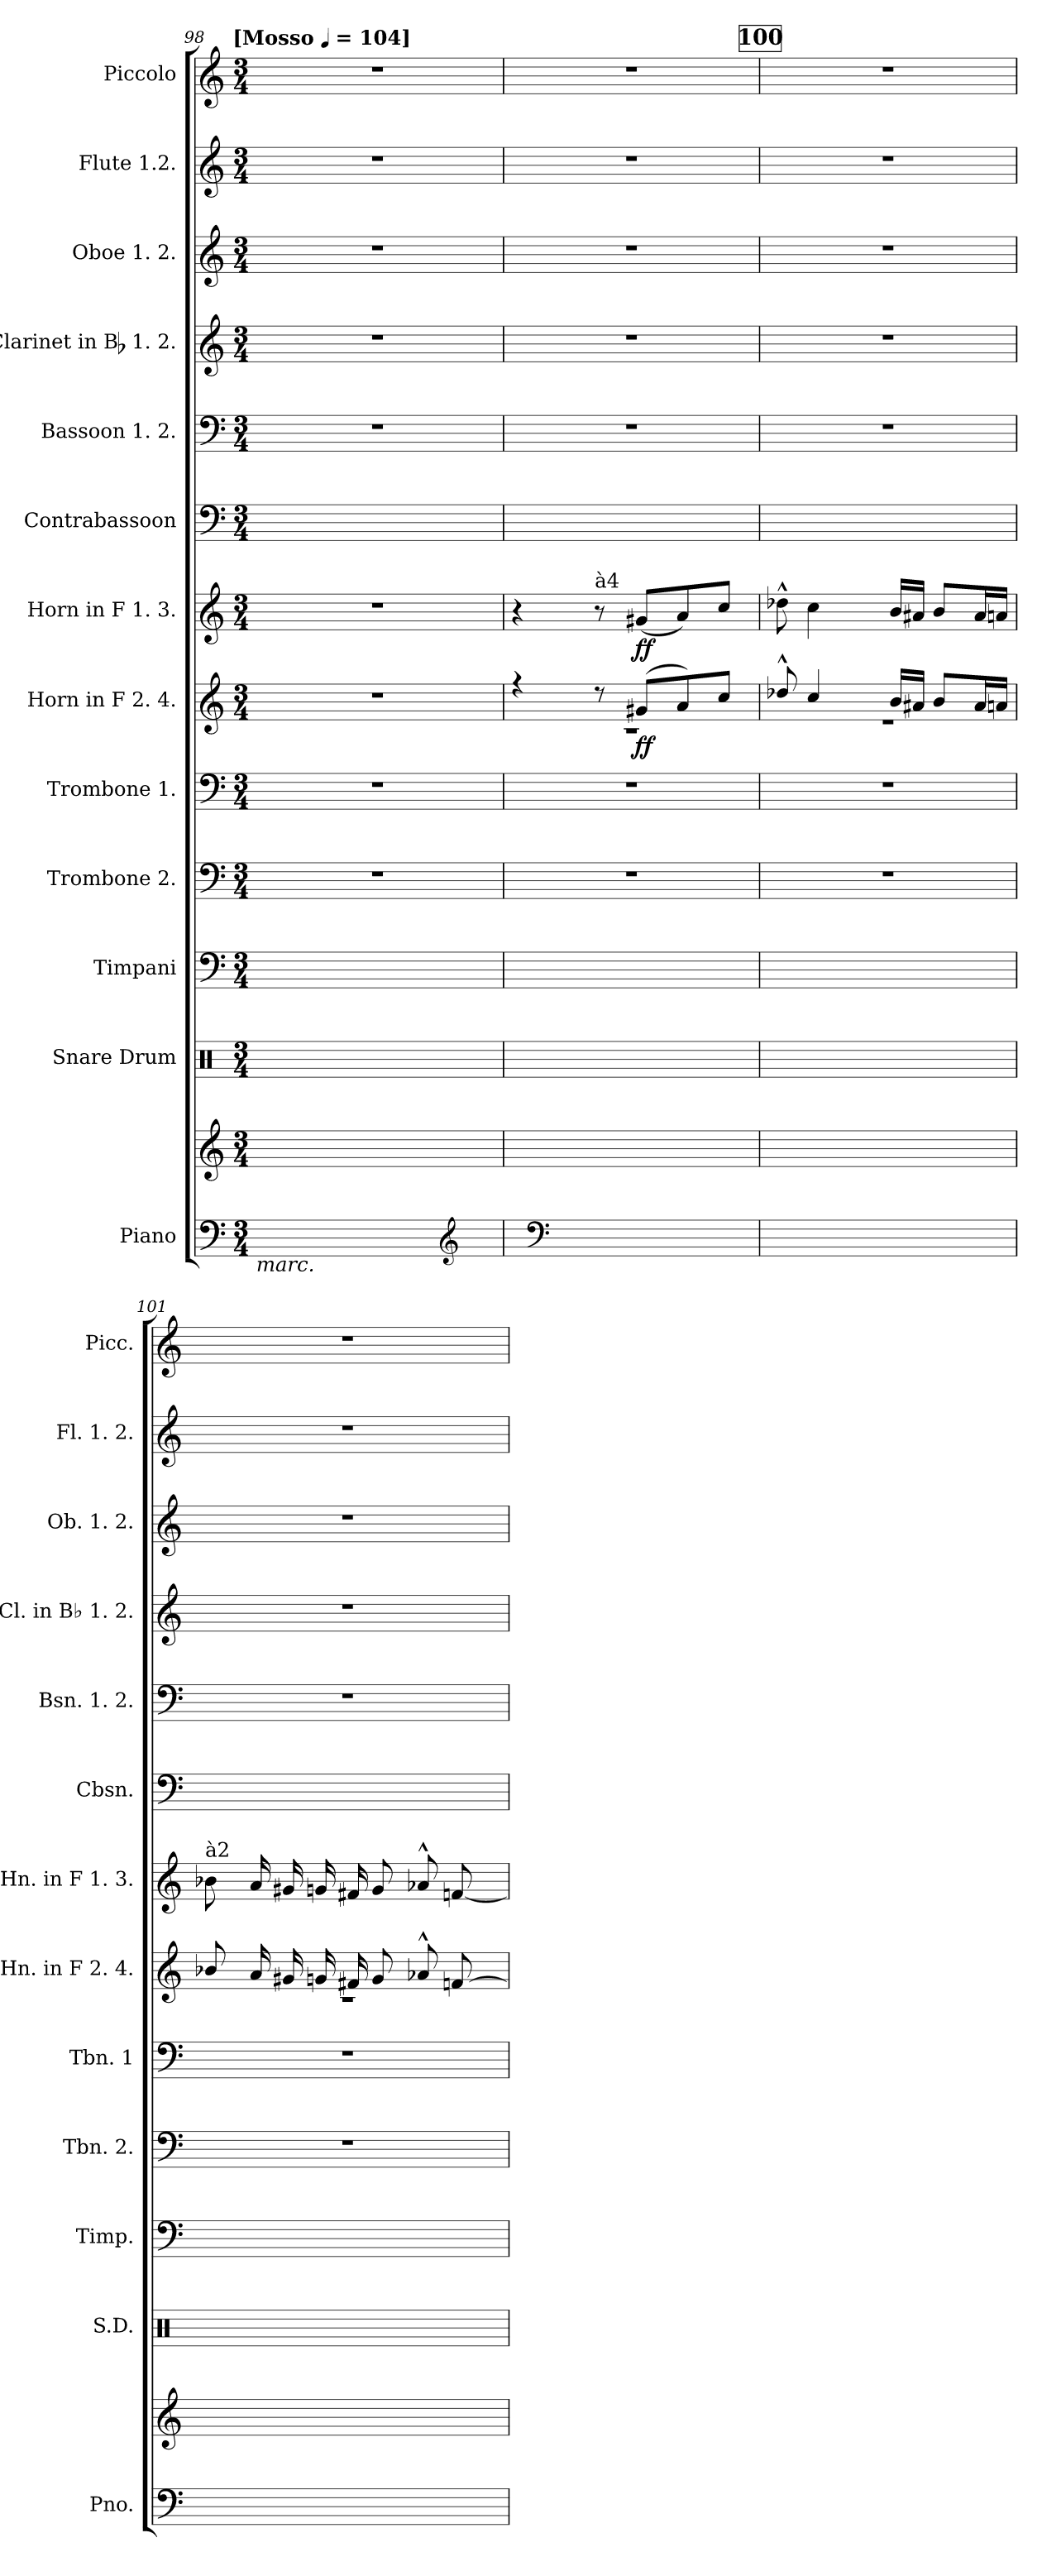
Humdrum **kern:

**kern	**kern	**kern	**kern	**kern	**kern	**kern	**dynam	**kern	**dynam	**kern	**kern	**kern	**kern	**kern	**kern
*part13	*part13	*part12	*part11	*part10	*part9	*part8	*part8	*part7	*part7	*part6	*part5	*part4	*part3	*part2	*part1
*staff14	*staff13	*staff12	*staff11	*staff10	*staff9	*staff8	*staff8	*staff7	*staff7	*staff6	*staff5	*staff4	*staff3	*staff2	*staff1
*I"Piano	*	*I"Snare Drum	*I"Timpani	*I"Trombone 2.	*I"Trombone 1.	*I"Horn in F 2. 4.	*	*I"Horn in F 1. 3.	*	*I"Contrabassoon	*I"Bassoon 1. 2.	*I"Clarinet in Bb 1. 2.	*I"Oboe 1. 2.	*I"Flute 1.2.	*I"Piccolo
*I'Pno.	*	*I'S.D.	*I'Timp.	*I'Tbn. 2.	*I'Tbn. 1	*I'Hn. in F 2. 4.	*	*I'Hn. in F 1. 3.	*	*I'Cbsn.	*I'Bsn. 1. 2.	*I'Cl. in Bb 1. 2.	*I'Ob. 1. 2.	*I'Fl. 1. 2.	*I'Picc.
*clefF4	*clefG2	*clefX	*clefF4	*clefF4	*clefF4	*clefG2	*	*clefG2	*	*clefF4	*clefF4	*clefG2	*clefG2	*clefG2	*clefG2
*	*	*	*	*	*	*ITrd4c7	*	*ITrd4c7	*	*ITrd7c12	*	*ITrd1c2	*	*	*ITrd-7c-12
*k[]	*k[]	*k[]	*k[]	*k[]	*k[]	*k[b-]	*	*k[b-]	*	*k[]	*k[]	*k[b-e-]	*k[]	*k[]	*k[]
!!LO:TX:omd:t=[Mosso [quarter] = 104]
*M3/4	*M3/4	*M3/4	*M3/4	*M3/4	*M3/4	*M3/4	*	*M3/4	*	*M3/4	*M3/4	*M3/4	*M3/4	*M3/4	*M3/4
*MM104	*MM104	*MM104	*MM104	*MM104	*MM104	*MM104	*	*MM104	*	*MM104	*MM104	*MM104	*MM104	*MM104	*MM104
=98	=98	=98	=98	=98	=98	=98	=98	=98	=98	=98	=98	=98	=98	=98	=98
!LO:TX:b:i:t=marc.	!	!	!	!	!	!	!	!	!	!	!	!	!	!	!
16ryy	8ryy	16ryy	4ryy	4%3r	4%3r	4%3r	.	4%3r	.	4%3ryy	4%3r	4%3r	4%3r	4%3r	4%3r
16ryy	.	16ryy	.	.	.	.	.	.	.	.	.	.	.	.	.
16ryy	16ryy	8ryy	.	.	.	.	.	.	.	.	.	.	.	.	.
16ryy	16ryy	.	.	.	.	.	.	.	.	.	.	.	.	.	.
4ryy	16ryy	8ryy	4ryy	.	.	.	.	.	.	.	.	.	.	.	.
.	16ryy	.	.	.	.	.	.	.	.	.	.	.	.	.	.
.	16ryy	16ryy	.	.	.	.	.	.	.	.	.	.	.	.	.
.	16ryy	16ryy	.	.	.	.	.	.	.	.	.	.	.	.	.
8ryy	8ryy	16ryy	4ryy	.	.	.	.	.	.	.	.	.	.	.	.
.	.	16ryy	.	.	.	.	.	.	.	.	.	.	.	.	.
*clefG2	*	*	*	*	*	*	*	*	*	*	*	*	*	*	*
8ryy	16ryy	8ryy	.	.	.	.	.	.	.	.	.	.	.	.	.
.	16ryy	.	.	.	.	.	.	.	.	.	.	.	.	.	.
=99	=99	=99	=99	=99	=99	=99	=99	=99	=99	=99	=99	=99	=99	=99	=99
*	*	*	*	*	*	*^	*	*	*	*	*	*	*	*	*
8ryy	8ryy	16ryy	8ryy	4%3r	4%3r	4r	4%3rc	.	4r	.	4%3ryy	4%3r	4%3r	4%3r	4%3r	4%3r
.	.	16ryy	.	.	.	.	.	.	.	.	.	.	.	.	.	.
*clefF4	*	*	*	*	*	*	*	*	*	*	*	*	*	*	*	*
8ryy	16ryy	8ryy	8ryy	.	.	.	.	.	.	.	.	.	.	.	.	.
.	16ryy	.	.	.	.	.	.	.	.	.	.	.	.	.	.	.
!	!	!	!	!	!	!	!	!	!LO:TX:a:t=à4	!	!	!	!	!	!	!
8ryy	16ryy	16ryy	8ryy	.	.	8r	.	.	8r	.	.	.	.	.	.	.
.	16ryy	16ryy	.	.	.	.	.	.	.	.	.	.	.	.	.	.
8ryy	16ryy	8ryy	8ryy	.	.	(8c#XL	.	ff	(8c#XL	ff	.	.	.	.	.	.
.	16ryy	.	.	.	.	.	.	.	.	.	.	.	.	.	.	.
8ryy	8ryy	16ryy	8ryy	.	.	8d)	.	.	8d)	.	.	.	.	.	.	.
.	.	16ryy	.	.	.	.	.	.	.	.	.	.	.	.	.	.
8ryy	16ryy	8ryy	8ryy	.	.	8fJ	.	.	8fJ	.	.	.	.	.	.	.
.	16ryy	.	.	.	.	.	.	.	.	.	.	.	.	.	.	.
!!LO:REH:place=s1:t=100
=100	=100	=100	=100	=100	=100	=100	=100	=100	=100	=100	=100	=100	=100	=100	=100	=100
*8ba	*	*	*	*	*	*	*	*	*	*	*	*	*	*	*	*
8ryy	8ryy	8ryy	4ryy	4%3r	4%3r	8g-X^^	4%3r	.	8g-X^^	.	4%3ryy	4%3r	4%3r	4%3r	4%3r	4%3r
*X8ba	*	*	*	*	*	*	*	*	*	*	*	*	*	*	*	*
16ryy	16ryy	16ryy	.	.	.	4f	.	.	4f	.	.	.	.	.	.	.
16ryy	16ryy	16ryy	.	.	.	.	.	.	.	.	.	.	.	.	.	.
16ryy	16ryy	8ryy	4ryy	.	.	.	.	.	.	.	.	.	.	.	.	.
16ryy	16ryy	.	.	.	.	.	.	.	.	.	.	.	.	.	.	.
8ryy	8ryy	16ryy	.	.	.	16eLL	.	.	16eLL	.	.	.	.	.	.	.
.	.	16ryy	.	.	.	16d#XJJ	.	.	16d#XJJ	.	.	.	.	.	.	.
16ryy	16ryy	8ryy	8ryy	.	.	8eL	.	.	8eL	.	.	.	.	.	.	.
16ryy	16ryy	.	.	.	.	.	.	.	.	.	.	.	.	.	.	.
8ryy	8ryy	16ryy	8ryy	.	.	16d#L	.	.	16d#L	.	.	.	.	.	.	.
.	.	16ryy	.	.	.	16dnJJ	.	.	16dnJJ	.	.	.	.	.	.	.
=101	=101	=101	=101	=101	=101	=101	=101	=101	=101	=101	=101	=101	=101	=101	=101	=101
!	!	!	!	!	!	!	!	!	!LO:TX:a:t=à2	!	!	!	!	!	!	!
16ryy	16ryy	8ryy	8ryy	4%3r	4%3r	8e-X	4%3r	.	8e-X	.	4%3ryy	4%3r	4%3r	4%3r	4%3r	4%3r
16ryy	16ryy	.	.	.	.	.	.	.	.	.	.	.	.	.	.	.
8ryy	8ryy	16ryy	8ryy	.	.	16d	.	.	16d	.	.	.	.	.	.	.
.	.	16ryy	.	.	.	16c#X	.	.	16c#X	.	.	.	.	.	.	.
8ryy	8ryy	8ryy	8ryy	.	.	16cn	.	.	16cn	.	.	.	.	.	.	.
.	.	.	.	.	.	16Bn	.	.	16Bn	.	.	.	.	.	.	.
16ryy	16ryy	8ryy	8ryy	.	.	8c	.	.	8c	.	.	.	.	.	.	.
16ryy	16ryy	.	.	.	.	.	.	.	.	.	.	.	.	.	.	.
8ryy	8ryy	8ryy	8ryy	.	.	8d-X^^	.	.	8d-X^^<	.	.	.	.	.	.	.
24ryy	24ryy	16ryy	8ryy	.	.	[8B-X	.	.	[8B-X	.	.	.	.	.	.	.
24ryy	24ryy	.	.	.	.	.	.	.	.	.	.	.	.	.	.	.
.	.	16ryy	.	.	.	.	.	.	.	.	.	.	.	.	.	.
24ryy	24ryy	.	.	.	.	.	.	.	.	.	.	.	.	.	.	.
*	*	*	*	*	*	*v	*v	*	*	*	*	*	*	*	*	*
=	=	=	=	=	=	=	=	=	=	=	=	=	=	=	=
*-	*-	*-	*-	*-	*-	*-	*-	*-	*-	*-	*-	*-	*-	*-	*-
